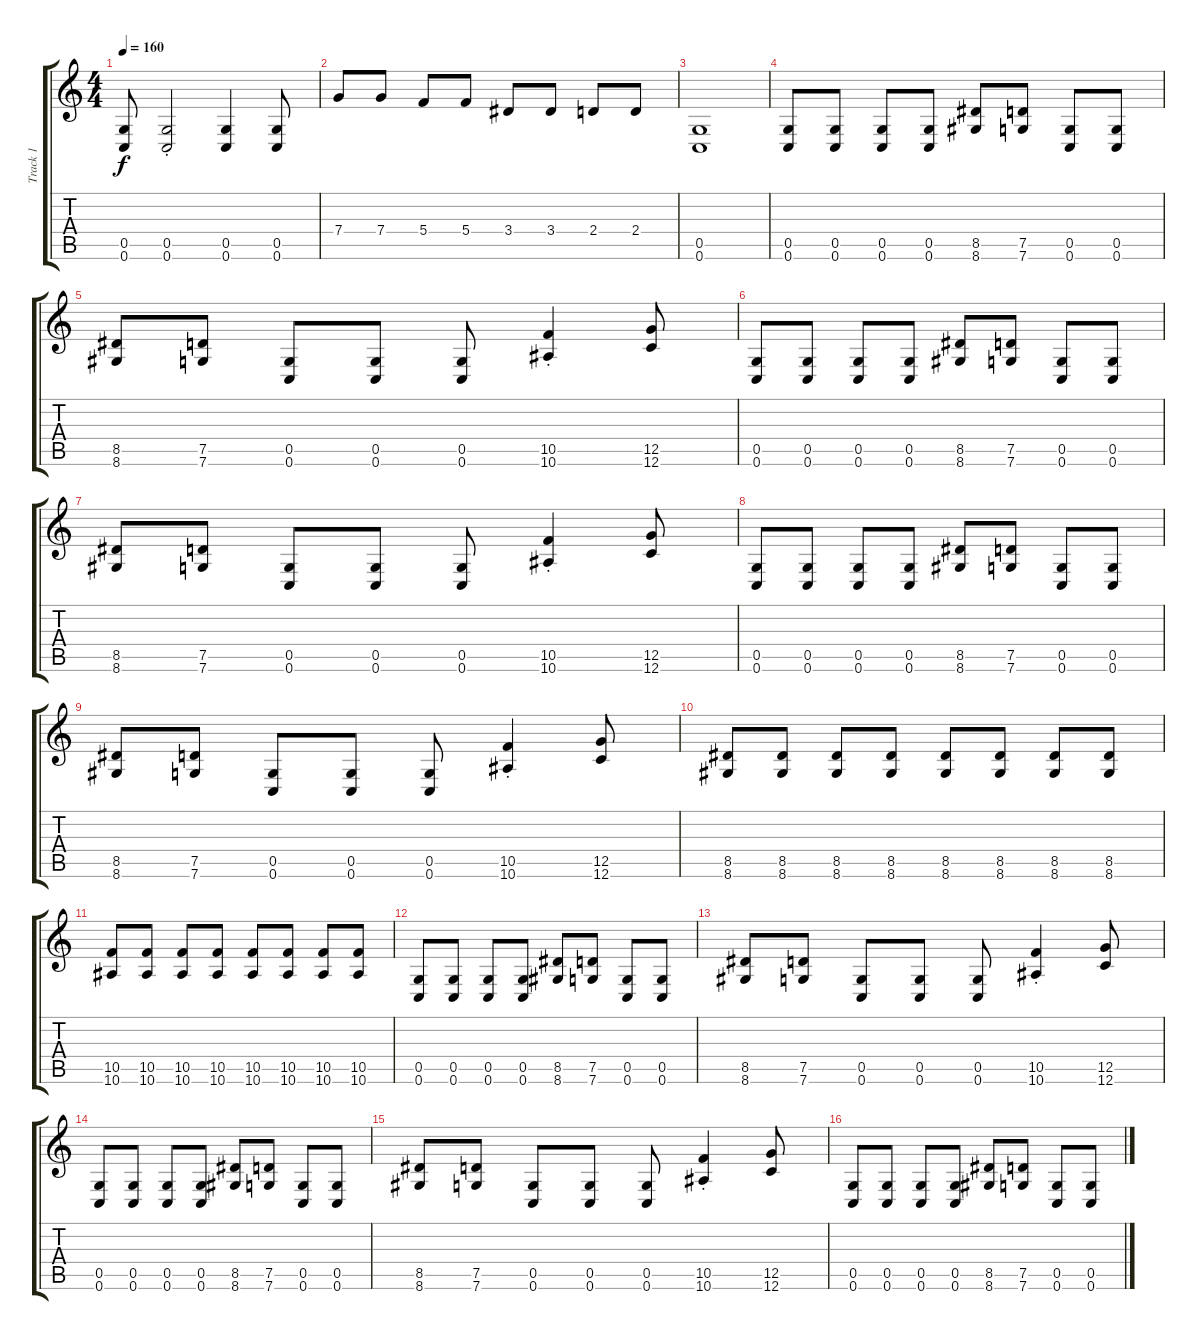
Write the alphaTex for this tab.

\track ("Track 1" "Track 1") {instrument distortionguitar}
\staff {score tabs}
\tuning (D4 A3 F3 C3 G2 C2) {hide}
\ts (4 4)
\tempo 160
\clef g2
\ks c
(0.5 0.6).8{dy f} (0.5{st} 0.6{st}).2 (0.5 0.6).4 (0.5 0.6).8 |
7.4.8 7.4.8 5.4.8 5.4.8 3.4.8 3.4.8 2.4.8 2.4.8 |
(0.5 0.6).1 |
(0.5 0.6).8 (0.5 0.6).8 (0.5 0.6).8 (0.5 0.6).8 (8.5 8.6).8 (7.5 7.6).8 (0.5 0.6).8 (0.5 0.6).8 |
(8.5 8.6).8 (7.5 7.6).8 (0.5 0.6).8 (0.5 0.6).8 (0.5 0.6).8 (10.5{st} 10.6{st}).4 (12.5 12.6).8 |
(0.5 0.6).8 (0.5 0.6).8 (0.5 0.6).8 (0.5 0.6).8 (8.5 8.6).8 (7.5 7.6).8 (0.5 0.6).8 (0.5 0.6).8 |
(8.5 8.6).8 (7.5 7.6).8 (0.5 0.6).8 (0.5 0.6).8 (0.5 0.6).8 (10.5{st} 10.6{st}).4 (12.5 12.6).8 |
(0.5 0.6).8 (0.5 0.6).8 (0.5 0.6).8 (0.5 0.6).8 (8.5 8.6).8 (7.5 7.6).8 (0.5 0.6).8 (0.5 0.6).8 |
(8.5 8.6).8 (7.5 7.6).8 (0.5 0.6).8 (0.5 0.6).8 (0.5 0.6).8 (10.5{st} 10.6{st}).4 (12.5 12.6).8 |
(8.5 8.6).8 (8.5 8.6).8 (8.5 8.6).8 (8.5 8.6).8 (8.5 8.6).8 (8.5 8.6).8 (8.5 8.6).8 (8.5 8.6).8 |
(10.5 10.6).8 (10.5 10.6).8 (10.5 10.6).8 (10.5 10.6).8 (10.5 10.6).8 (10.5 10.6).8 (10.5 10.6).8 (10.5 10.6).8 |
(0.5 0.6).8 (0.5 0.6).8 (0.5 0.6).8 (0.5 0.6).8 (8.5 8.6).8 (7.5 7.6).8 (0.5 0.6).8 (0.5 0.6).8 |
(8.5 8.6).8 (7.5 7.6).8 (0.5 0.6).8 (0.5 0.6).8 (0.5 0.6).8 (10.5{st} 10.6{st}).4 (12.5 12.6).8 |
(0.5 0.6).8 (0.5 0.6).8 (0.5 0.6).8 (0.5 0.6).8 (8.5 8.6).8 (7.5 7.6).8 (0.5 0.6).8 (0.5 0.6).8 |
(8.5 8.6).8 (7.5 7.6).8 (0.5 0.6).8 (0.5 0.6).8 (0.5 0.6).8 (10.5{st} 10.6{st}).4 (12.5 12.6).8 |
(0.5 0.6).8 (0.5 0.6).8 (0.5 0.6).8 (0.5 0.6).8 (8.5 8.6).8 (7.5 7.6).8 (0.5 0.6).8 (0.5 0.6).8
